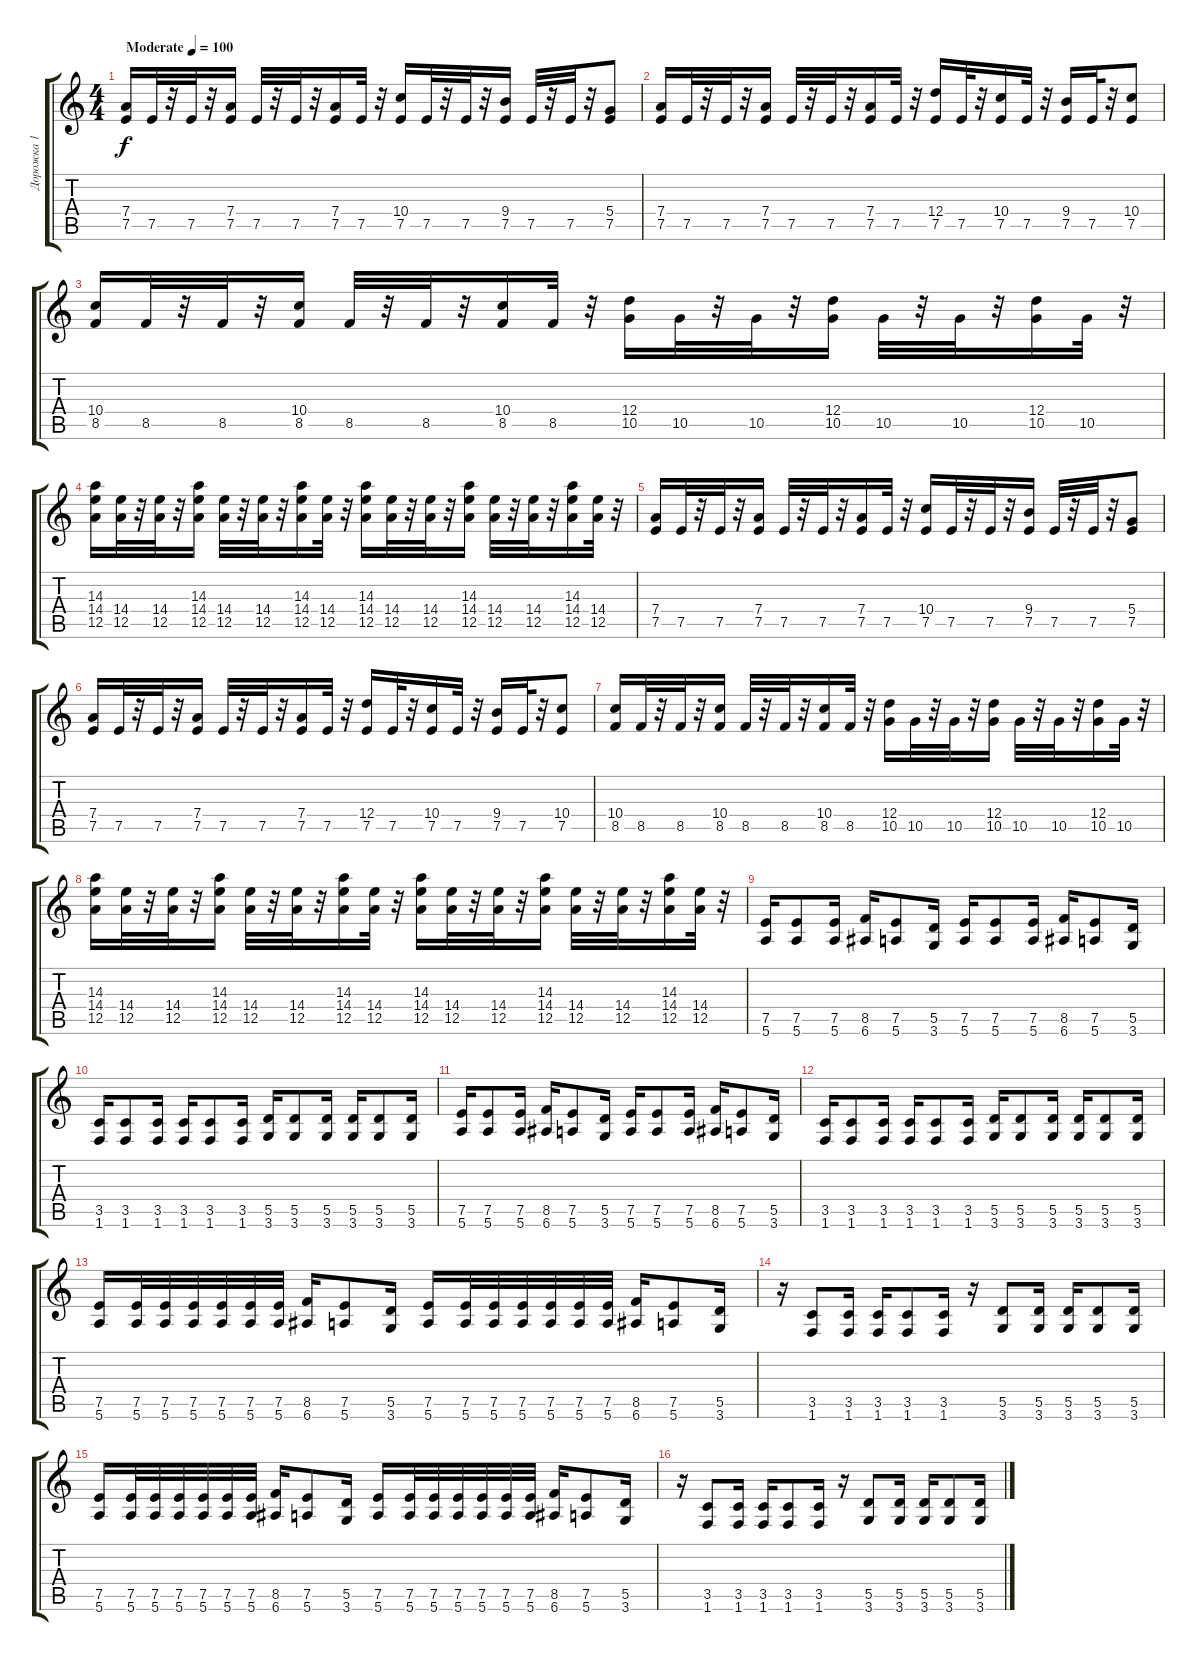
\track ("Дорожка 1" "Дорожка 1") {instrument distortionguitar}
\staff {score tabs}
\tuning (E4 B3 G3 D3 A2 E2) {hide}
\ts (4 4)
\tempo (100 "Moderate")
\clef g2
\ks c
(7.4 7.5).16{dy f instrument distortionguitar} 7.5.32 r.32 7.5.32 r.32 (7.4 7.5).16 7.5.32 r.32 7.5.32 r.32 (7.4 7.5).16 7.5.32 r.32 (10.4 7.5).16 7.5.32 r.32 7.5.32 r.32 (9.4 7.5).16 7.5.32 r.32 7.5.32 r.32 (5.4 7.5).8 |
(7.4 7.5).16 7.5.32 r.32 7.5.32 r.32 (7.4 7.5).16 7.5.32 r.32 7.5.32 r.32 (7.4 7.5).16 7.5.32 r.32 (12.4 7.5).16 7.5.32 r.32 (10.4 7.5).16 7.5.32 r.32 (9.4 7.5).16 7.5.32 r.32 (10.4 7.5).8 |
(10.4 8.5).16 8.5.32 r.32 8.5.32 r.32 (10.4 8.5).16 8.5.32 r.32 8.5.32 r.32 (10.4 8.5).16 8.5.32 r.32 (12.4 10.5).16 10.5.32 r.32 10.5.32 r.32 (12.4 10.5).16 10.5.32 r.32 10.5.32 r.32 (12.4 10.5).16 10.5.32 r.32 |
(14.3 14.4 12.5).16 (14.4 12.5).32 r.32 (14.4 12.5).32 r.32 (14.3 14.4 12.5).16 (14.4 12.5).32 r.32 (14.4 12.5).32 r.32 (14.3 14.4 12.5).16 (14.4 12.5).32 r.32 (14.3 14.4 12.5).16 (14.4 12.5).32 r.32 (14.4 12.5).32 r.32 (14.3 14.4 12.5).16 (14.4 12.5).32 r.32 (14.4 12.5).32 r.32 (14.3 14.4 12.5).16 (14.4 12.5).32 r.32 |
(7.4 7.5).16 7.5.32 r.32 7.5.32 r.32 (7.4 7.5).16 7.5.32 r.32 7.5.32 r.32 (7.4 7.5).16 7.5.32 r.32 (10.4 7.5).16 7.5.32 r.32 7.5.32 r.32 (9.4 7.5).16 7.5.32 r.32 7.5.32 r.32 (5.4 7.5).8 |
(7.4 7.5).16 7.5.32 r.32 7.5.32 r.32 (7.4 7.5).16 7.5.32 r.32 7.5.32 r.32 (7.4 7.5).16 7.5.32 r.32 (12.4 7.5).16 7.5.32 r.32 (10.4 7.5).16 7.5.32 r.32 (9.4 7.5).16 7.5.32 r.32 (10.4 7.5).8 |
(10.4 8.5).16 8.5.32 r.32 8.5.32 r.32 (10.4 8.5).16 8.5.32 r.32 8.5.32 r.32 (10.4 8.5).16 8.5.32 r.32 (12.4 10.5).16 10.5.32 r.32 10.5.32 r.32 (12.4 10.5).16 10.5.32 r.32 10.5.32 r.32 (12.4 10.5).16 10.5.32 r.32 |
(14.3 14.4 12.5).16 (14.4 12.5).32 r.32 (14.4 12.5).32 r.32 (14.3 14.4 12.5).16 (14.4 12.5).32 r.32 (14.4 12.5).32 r.32 (14.3 14.4 12.5).16 (14.4 12.5).32 r.32 (14.3 14.4 12.5).16 (14.4 12.5).32 r.32 (14.4 12.5).32 r.32 (14.3 14.4 12.5).16 (14.4 12.5).32 r.32 (14.4 12.5).32 r.32 (14.3 14.4 12.5).16 (14.4 12.5).32 r.32 |
(7.5 5.6).16 (7.5 5.6).8 (7.5 5.6).16 (8.5 6.6).16 (7.5 5.6).8 (5.5 3.6).16 (7.5 5.6).16 (7.5 5.6).8 (7.5 5.6).16 (8.5 6.6).16 (7.5 5.6).8 (5.5 3.6).16 |
(3.5 1.6).16 (3.5 1.6).8 (3.5 1.6).16 (3.5 1.6).16 (3.5 1.6).8 (3.5 1.6).16 (5.5 3.6).16 (5.5 3.6).8 (5.5 3.6).16 (5.5 3.6).16 (5.5 3.6).8 (5.5 3.6).16 |
(7.5 5.6).16 (7.5 5.6).8 (7.5 5.6).16 (8.5 6.6).16 (7.5 5.6).8 (5.5 3.6).16 (7.5 5.6).16 (7.5 5.6).8 (7.5 5.6).16 (8.5 6.6).16 (7.5 5.6).8 (5.5 3.6).16 |
(3.5 1.6).16 (3.5 1.6).8 (3.5 1.6).16 (3.5 1.6).16 (3.5 1.6).8 (3.5 1.6).16 (5.5 3.6).16 (5.5 3.6).8 (5.5 3.6).16 (5.5 3.6).16 (5.5 3.6).8 (5.5 3.6).16 |
(7.5 5.6).16 (7.5 5.6).32 (7.5 5.6).32 (7.5 5.6).32 (7.5 5.6).32 (7.5 5.6).32 (7.5 5.6).32 (8.5 6.6).16 (7.5 5.6).8 (5.5 3.6).16 (7.5 5.6).16 (7.5 5.6).32 (7.5 5.6).32 (7.5 5.6).32 (7.5 5.6).32 (7.5 5.6).32 (7.5 5.6).32 (8.5 6.6).16 (7.5 5.6).8 (5.5 3.6).16 |
r.16 (3.5 1.6).8 (3.5 1.6).16 (3.5 1.6).16 (3.5 1.6).8 (3.5 1.6).16 r.16 (5.5 3.6).8 (5.5 3.6).16 (5.5 3.6).16 (5.5 3.6).8 (5.5 3.6).16 |
(7.5 5.6).16 (7.5 5.6).32 (7.5 5.6).32 (7.5 5.6).32 (7.5 5.6).32 (7.5 5.6).32 (7.5 5.6).32 (8.5 6.6).16 (7.5 5.6).8 (5.5 3.6).16 (7.5 5.6).16 (7.5 5.6).32 (7.5 5.6).32 (7.5 5.6).32 (7.5 5.6).32 (7.5 5.6).32 (7.5 5.6).32 (8.5 6.6).16 (7.5 5.6).8 (5.5 3.6).16 |
r.16 (3.5 1.6).8 (3.5 1.6).16 (3.5 1.6).16 (3.5 1.6).8 (3.5 1.6).16 r.16 (5.5 3.6).8 (5.5 3.6).16 (5.5 3.6).16 (5.5 3.6).8 (5.5 3.6).16
